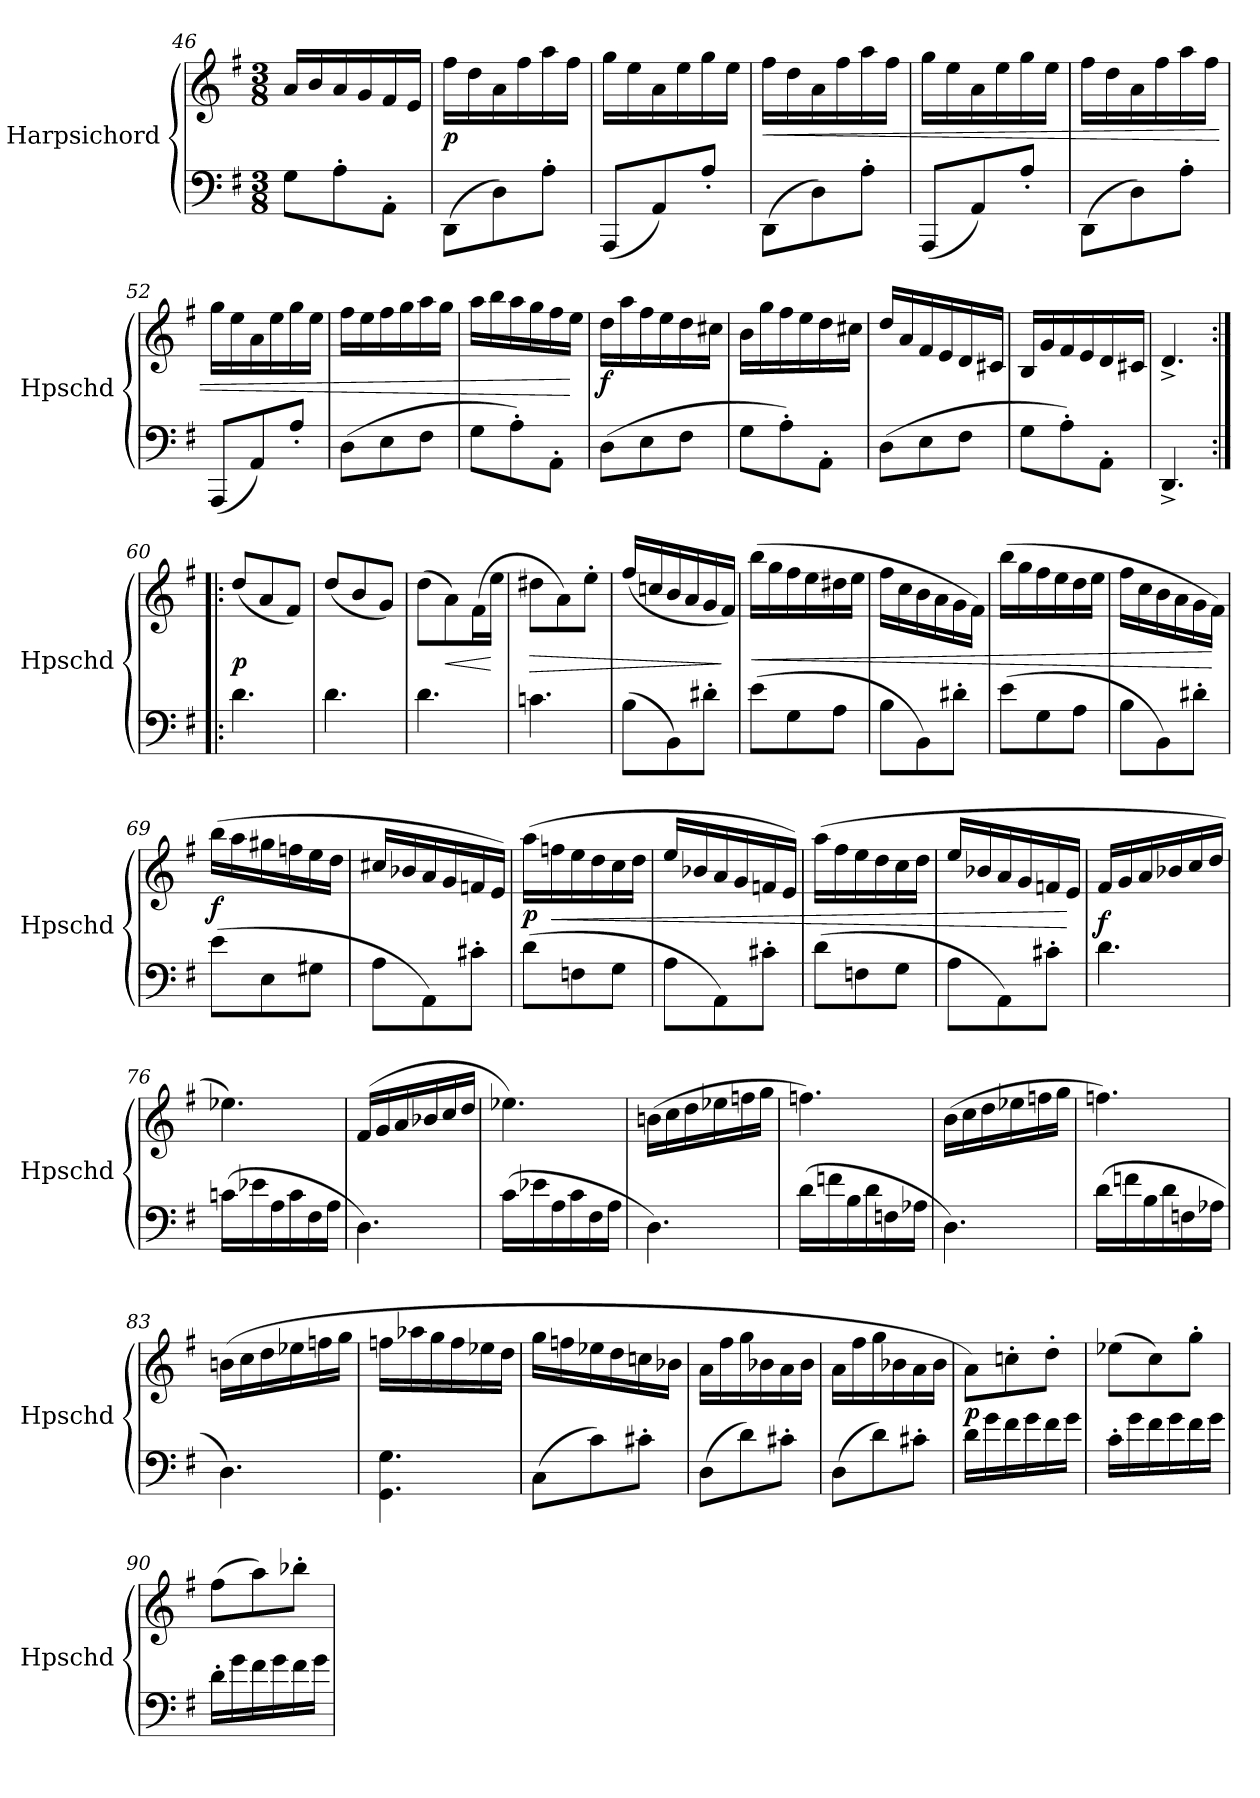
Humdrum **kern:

**kern	**kern	**dynam
*part1	*part1	*part1
*staff2	*staff1	*staff1/2
*I"Harpsichord	*	*
*I'Hpschd	*	*
*clefF4	*clefG2	*
*k[f#]	*k[f#]	*
*G:	*G:	*
*M3/8	*M3/8	*
=46	=46	=46
8G\L	16a/LL	.
.	16b/	.
8A'\	16a/	.
.	16g/	.
8AA'\J	16f#/	.
.	16e/JJ	.
=47	=47	=47
(8DD\L	16ff#\LL	p
.	16dd\	.
8D\)	16a\	.
.	16ff#\	.
8A'\J	16aa\	.
.	16ff#\JJ	.
=48	=48	=48
(8AAA/L	16gg\LL	.
.	16ee\	.
8AA/)	16a\	.
.	16ee\	.
8A'/J	16gg\	.
.	16ee\JJ	.
=49	=49	=49
(8DD\L	16ff#\LL	<
.	16dd\	.
8D\)	16a\	.
.	16ff#\	.
8A'\J	16aa\	.
.	16ff#\JJ	.
=50	=50	=50
(8AAA/L	16gg\LL	.
.	16ee\	.
8AA/)	16a\	.
.	16ee\	.
8A'/J	16gg\	.
.	16ee\JJ	.
=51	=51	=51
(8DD\L	16ff#\LL	.
.	16dd\	.
8D\)	16a\	.
.	16ff#\	.
8A'\J	16aa\	.
.	16ff#\JJ	.
=52	=52	=52
(8AAA/L	16gg\LL	.
.	16ee\	.
8AA/)	16a\	.
.	16ee\	.
8A'/J	16gg\	.
.	16ee\JJ	.
=53	=53	=53
(8D\L	16ff#\LL	.
.	16ee\	.
8E\	16ff#\	.
.	16gg\	.
8F#\J	16aa\	.
.	16gg\JJ	.
=54	=54	=54
8G\L	16aa\LL	.
.	16bb\	.
8A'\)	16aa\	.
.	16gg\	.
8AA'\J	16ff#\	.
.	16ee\JJ	[
=55	=55	=55
(8D\L	16dd\LL	f
.	16aa\	.
8E\	16ff#\	.
.	16ee\	.
8F#\J	16dd\	.
.	16cc#X\JJ	.
=56	=56	=56
8G\L	16b\LL	.
.	16gg\	.
8A'\)	16ff#\	.
.	16ee\	.
8AA'\J	16dd\	.
.	16cc#X\JJ	.
=57	=57	=57
(8D\L	16dd/LL	.
.	16a/	.
8E\	16f#/	.
.	16e/	.
8F#\J	16d/	.
.	16c#X/JJ	.
=58	=58	=58
8G\L	16B/LL	.
.	16g/	.
8A'\)	16f#/	.
.	16e/	.
8AA'\J	16d/	.
.	16c#X/JJ	.
=59	=59	=59
4.DD^/	4.d^/	.
=60:|!|:	=60:|!|:	=60:|!|:
4.d\	(8dd/L	p
.	8a/	.
.	8f#/J)	.
=61	=61	=61
4.d\	(8dd/L	.
.	8b/	.
.	8g/J)	.
=62	=62	=62
4.d\	(8dd\L	.
.	8a\)	<
.	(16f#\L	.
.	16ee\JJ	[
=63	=63	=63
4.cn\	8dd#X\L	>
.	8a\)	.
.	8ee'\J	.
=64	=64	=64
(8B\L	(16ff#/LL	.
.	16ccn/	.
8BB\)	16b/	.
.	16a/	.
8d#X'\J	16g/	.
.	16f#/JJ)	]
=65	=65	=65
(8e\L	(16bb\LL	<
.	16gg\	.
8G\	16ff#\	.
.	16ee\	.
8A\J	16dd#X\	.
.	16ee\JJ	.
=66	=66	=66
8B\L	16ff#\LL	.
.	16cc\	.
8BB\)	16b\	.
.	16a\	.
8d#X'\J	16g\	.
.	16f#\JJ)	.
=67	=67	=67
(8e\L	(16bb\LL	.
.	16gg\	.
8G\	16ff#\	.
.	16ee\	.
8A\J	16dd\	.
.	16ee\JJ	.
=68	=68	=68
8B\L	16ff#\LL	.
.	16cc\	.
8BB\)	16b\	.
.	16a\	.
8d#X'\J	16g\	.
.	16f#\JJ)	[
=69	=69	=69
(8e\L	(16bb\LL	f
.	16aa\	.
8E\	16gg#X\	.
.	16ffn\	.
8G#X\J	16ee\	.
.	16dd\JJ	.
=70	=70	=70
8A\L	16cc#X/LL	.
.	16b-X/	.
8AA\)	16a/	.
.	16g/	.
8c#X'\J	16fn/	.
.	16e/JJ)	.
=71	=71	=71
(8d\L	(16aa\LL	p
.	16ffn\	<
8Fn\	16ee\	.
.	16dd\	.
8G\J	16cc\	.
.	16dd\JJ	.
=72	=72	=72
8A\L	16ee/LL	.
.	16b-X/	.
8AA\)	16a/	.
.	16g/	.
8c#X'\J	16fn/	.
.	16e/JJ)	.
=73	=73	=73
(8d\L	(16aa\LL	.
.	16ff#\	.
8Fn\	16ee\	.
.	16dd\	.
8G\J	16cc\	.
.	16dd\JJ	.
=74	=74	=74
8A\L	16ee/LL	.
.	16b-X/	.
8AA\)	16a/	.
.	16g/	.
8c#X'\J	16fn/	.
.	16e/JJ	[
=75	=75	=75
4.d\	16f#/LL	f
.	16g/	.
.	16a/	.
.	16b-X/	.
.	16cc/	.
.	16dd/JJ	.
=76	=76	=76
(16cn\LL	4.ee-X\)	.
16e-X\	.	.
16A\	.	.
16c\	.	.
16F#\	.	.
16A\JJ	.	.
=77	=77	=77
4.D\)	(16f#/LL	.
.	16g/	.
.	16a/	.
.	16b-X/	.
.	16cc/	.
.	16dd/JJ	.
=78	=78	=78
(16c\LL	4.ee-X\)	.
16e-X\	.	.
16A\	.	.
16c\	.	.
16F#\	.	.
16A\JJ	.	.
=79	=79	=79
4.D\)	(16bn\LL	.
.	16cc\	.
.	16dd\	.
.	16ee-X\	.
.	16ffn\	.
.	16gg\JJ	.
=80	=80	=80
(16d\LL	4.ffn\)	.
16fn\	.	.
16B\	.	.
16d\	.	.
16Fn\	.	.
16A-X\JJ	.	.
=81	=81	=81
4.D\)	(16b\LL	.
.	16cc\	.
.	16dd\	.
.	16ee-X\	.
.	16ffn\	.
.	16gg\JJ	.
=82	=82	=82
(16d\LL	4.ffn\)	.
16fn\	.	.
16B\	.	.
16d\	.	.
16Fn\	.	.
16A-X\JJ	.	.
=83	=83	=83
4.D\)	(16bn\LL	.
.	16cc\	.
.	16dd\	.
.	16ee-X\	.
.	16ffn\	.
.	16gg\JJ	.
=84	=84	=84
4.GG\ 4.G\	16ffn\LL	.
.	16aa-X\	.
.	16gg\	.
.	16ff\	.
.	16ee-X\	.
.	16dd\JJ	.
=85	=85	=85
(8C\L	16gg\LL	.
.	16ffn\	.
8c\)	16ee-X\	.
.	16dd\	.
8c#X'\J	16ccn\	.
.	16b-X\JJ	.
=86	=86	=86
(8D\L	16a\LL	.
.	16ff#\	.
8d\)	16gg\	.
.	16b-X\	.
8c#X'\J	16a\	.
.	16b-\JJ	.
=87	=87	=87
(8D\L	16a\LL	.
.	16ff#\	.
8d\)	16gg\	.
.	16b-X\	.
8c#X'\J	16a\	.
.	16b-\JJ	.
=88	=88	=88
16d\LL	8a\L)	p
16g\	.	.
16f#\	8ccn'\	.
16g\	.	.
16f#\	8dd'\J	.
16g\JJ	.	.
=89	=89	=89
16c'\LL	(8ee-X\L	.
16g\	.	.
16f#\	8cc\)	.
16g\	.	.
16f#\	8gg'\J	.
16g\JJ	.	.
=90	=90	=90
16d'\LL	(8ff#\L	.
16g\	.	.
16f#\	8aa\)	.
16g\	.	.
16f#\	8bb-X'\J	.
16g\JJ	.	.
=	=	=
*-	*-	*-
